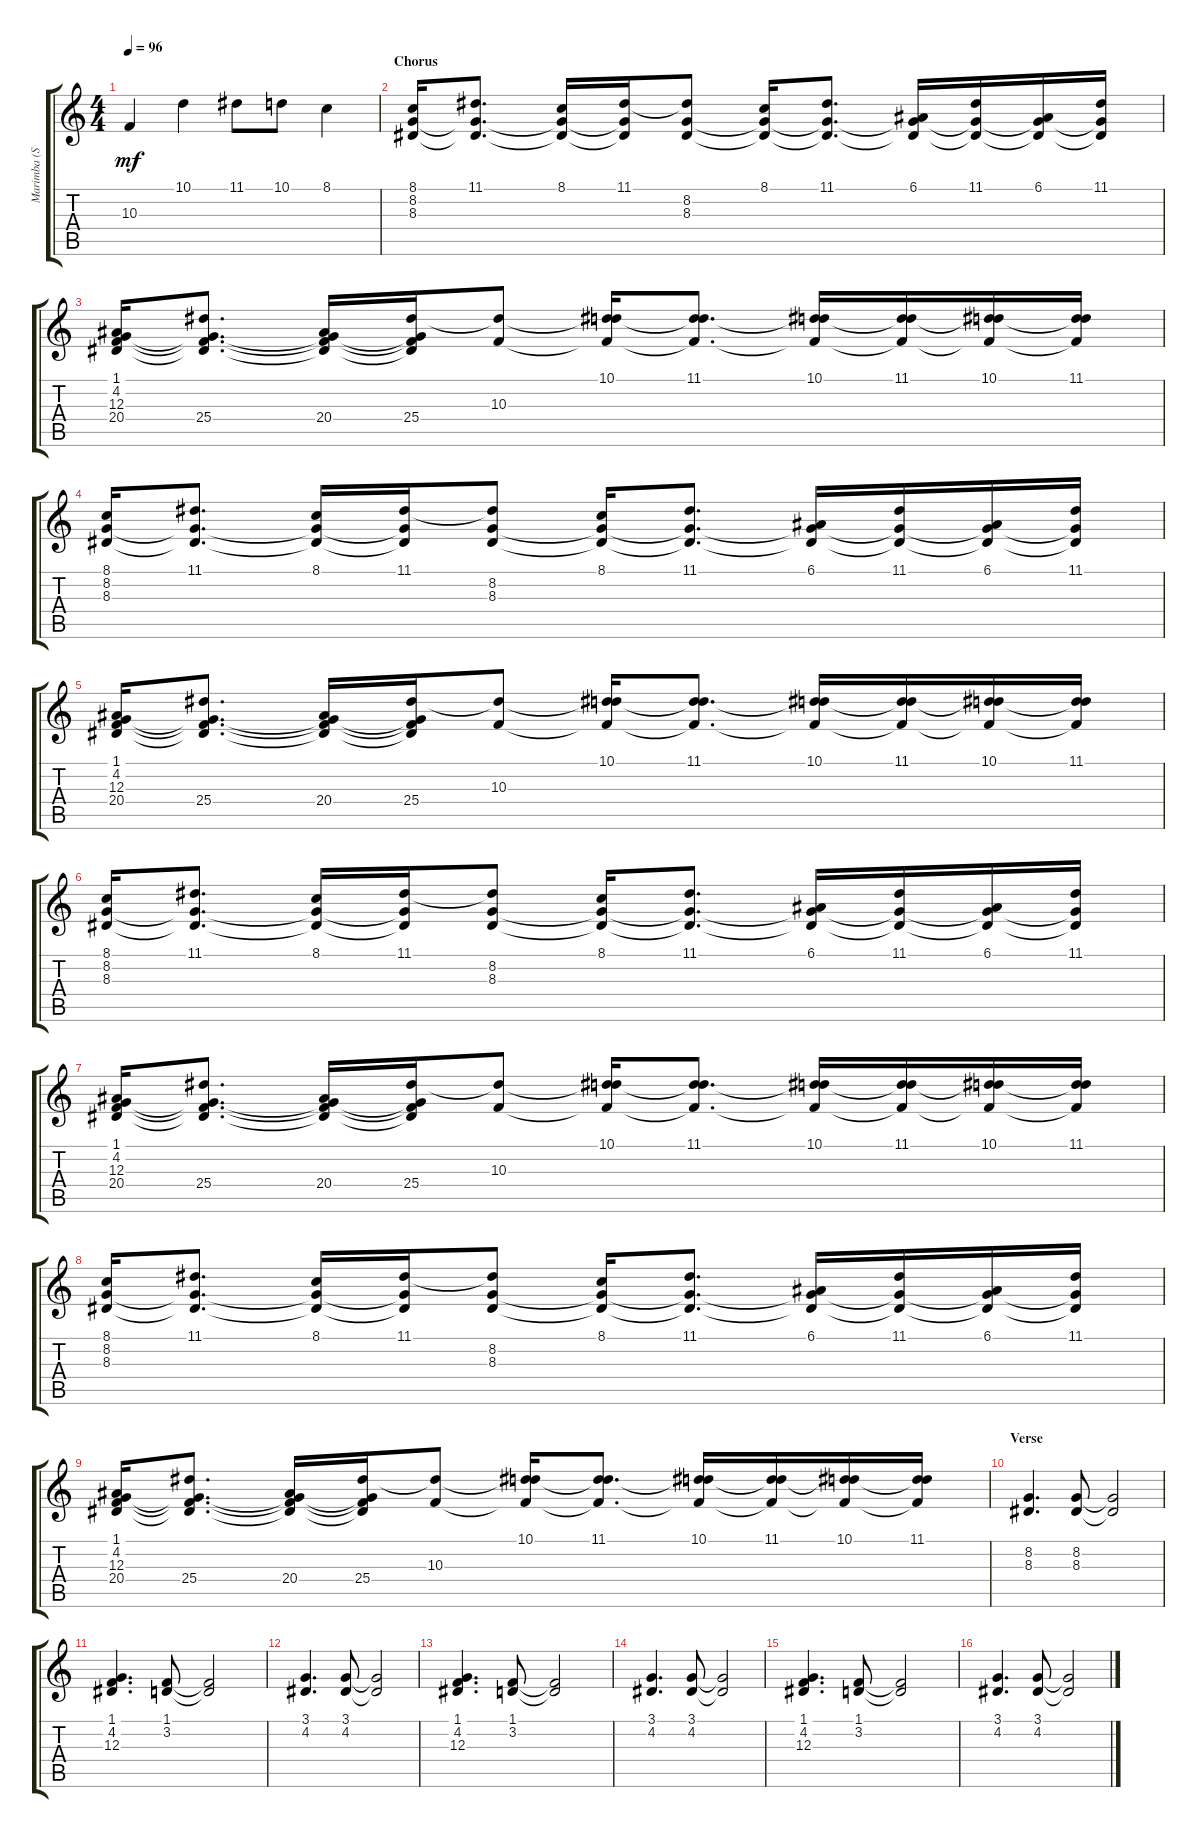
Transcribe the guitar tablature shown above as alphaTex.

\track ("Marimba (Staff 1)" "Marimba (S") {instrument marimba}
\staff {score tabs}
\tuning (E4 B3 G3 D3 A2 E2) {hide}
\ts (4 4)
\tempo 96
\clef g2
\ks aminor
10.3.4{dy mf} 10.1.4 11.1.8 10.1.8 8.1.4 |
\section ("" "Chorus")
(8.1 8.2 8.3).16 (11.1 8.2{t} 8.3{t}).8{d} (8.1 8.2{t} 8.3{t}).16 (11.1 8.2{t} 8.3{t}).16 (11.1{t} 8.2 8.3).8 (8.1 8.2{t} 8.3{t}).16 (11.1 8.2{t} 8.3{t}).8{d} (6.1 8.2{t} 8.3{t}).16 (11.1 8.2{t} 8.3{t}).16 (6.1 8.2{t} 8.3{t}).16 (11.1 8.2{t} 8.3{t}).16 |
(1.1 4.2 12.3 20.4).16 (1.1{t} 4.2{t} 12.3{t} 25.4).8{d} (1.1{t} 4.2{t} 12.3{t} 20.4).16 (1.1{t} 4.2{t} 12.3{t} 25.4).16 (10.3 25.4{t}).8 (10.1 10.3{t} 25.4{t}).16 (11.1 10.3{t} 25.4{t}).8{d} (10.1 10.3{t} 25.4{t}).16 (11.1 10.3{t} 25.4{t}).16 (10.1 10.3{t} 25.4{t}).16 (11.1 10.3{t} 25.4{t}).16 |
(8.1 8.2 8.3).16 (11.1 8.2{t} 8.3{t}).8{d} (8.1 8.2{t} 8.3{t}).16 (11.1 8.2{t} 8.3{t}).16 (11.1{t} 8.2 8.3).8 (8.1 8.2{t} 8.3{t}).16 (11.1 8.2{t} 8.3{t}).8{d} (6.1 8.2{t} 8.3{t}).16 (11.1 8.2{t} 8.3{t}).16 (6.1 8.2{t} 8.3{t}).16 (11.1 8.2{t} 8.3{t}).16 |
(1.1 4.2 12.3 20.4).16 (1.1{t} 4.2{t} 12.3{t} 25.4).8{d} (1.1{t} 4.2{t} 12.3{t} 20.4).16 (1.1{t} 4.2{t} 12.3{t} 25.4).16 (10.3 25.4{t}).8 (10.1 10.3{t} 25.4{t}).16 (11.1 10.3{t} 25.4{t}).8{d} (10.1 10.3{t} 25.4{t}).16 (11.1 10.3{t} 25.4{t}).16 (10.1 10.3{t} 25.4{t}).16 (11.1 10.3{t} 25.4{t}).16 |
(8.1 8.2 8.3).16 (11.1 8.2{t} 8.3{t}).8{d} (8.1 8.2{t} 8.3{t}).16 (11.1 8.2{t} 8.3{t}).16 (11.1{t} 8.2 8.3).8 (8.1 8.2{t} 8.3{t}).16 (11.1 8.2{t} 8.3{t}).8{d} (6.1 8.2{t} 8.3{t}).16 (11.1 8.2{t} 8.3{t}).16 (6.1 8.2{t} 8.3{t}).16 (11.1 8.2{t} 8.3{t}).16 |
(1.1 4.2 12.3 20.4).16 (1.1{t} 4.2{t} 12.3{t} 25.4).8{d} (1.1{t} 4.2{t} 12.3{t} 20.4).16 (1.1{t} 4.2{t} 12.3{t} 25.4).16 (10.3 25.4{t}).8 (10.1 10.3{t} 25.4{t}).16 (11.1 10.3{t} 25.4{t}).8{d} (10.1 10.3{t} 25.4{t}).16 (11.1 10.3{t} 25.4{t}).16 (10.1 10.3{t} 25.4{t}).16 (11.1 10.3{t} 25.4{t}).16 |
(8.1 8.2 8.3).16 (11.1 8.2{t} 8.3{t}).8{d} (8.1 8.2{t} 8.3{t}).16 (11.1 8.2{t} 8.3{t}).16 (11.1{t} 8.2 8.3).8 (8.1 8.2{t} 8.3{t}).16 (11.1 8.2{t} 8.3{t}).8{d} (6.1 8.2{t} 8.3{t}).16 (11.1 8.2{t} 8.3{t}).16 (6.1 8.2{t} 8.3{t}).16 (11.1 8.2{t} 8.3{t}).16 |
(1.1 4.2 12.3 20.4).16 (1.1{t} 4.2{t} 12.3{t} 25.4).8{d} (1.1{t} 4.2{t} 12.3{t} 20.4).16 (1.1{t} 4.2{t} 12.3{t} 25.4).16 (10.3 25.4{t}).8 (10.1 10.3{t} 25.4{t}).16 (11.1 10.3{t} 25.4{t}).8{d} (10.1 10.3{t} 25.4{t}).16 (11.1 10.3{t} 25.4{t}).16 (10.1 10.3{t} 25.4{t}).16 (11.1 10.3{t} 25.4{t}).16 |
\section ("" "Verse")
(8.2 8.3).4{d} (8.2 8.3).8 (8.2{t} 8.3{t}).2 |
(1.1 4.2 12.3).4{d} (1.1 3.2).8 (1.1{t} 3.2{t}).2 |
(3.1 4.2).4{d} (3.1 4.2).8 (3.1{t} 4.2{t}).2 |
(1.1 4.2 12.3).4{d} (1.1 3.2).8 (1.1{t} 3.2{t}).2 |
(3.1 4.2).4{d} (3.1 4.2).8 (3.1{t} 4.2{t}).2 |
(1.1 4.2 12.3).4{d} (1.1 3.2).8 (1.1{t} 3.2{t}).2 |
(3.1 4.2).4{d} (3.1 4.2).8 (3.1{t} 4.2{t}).2
